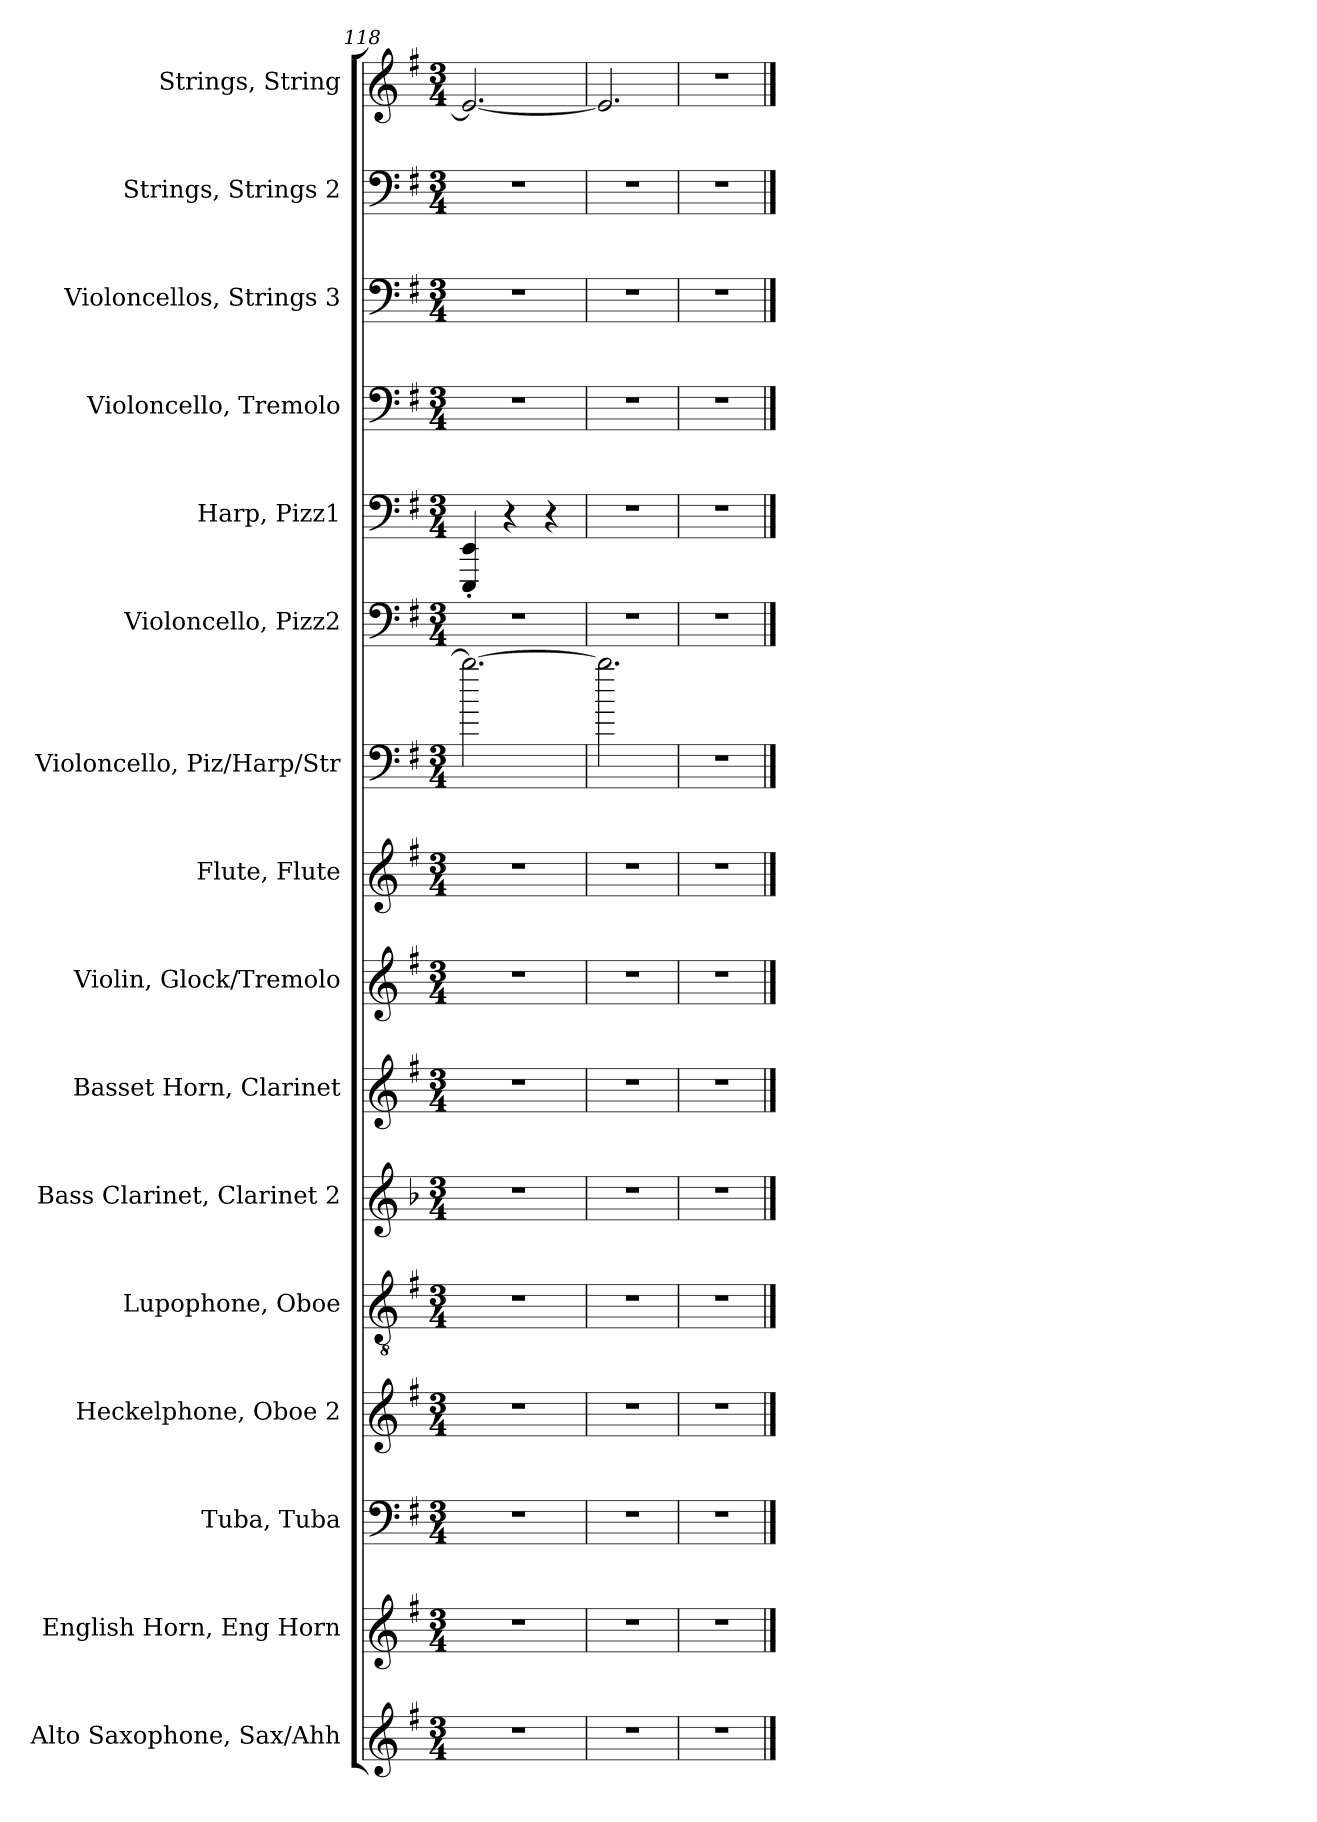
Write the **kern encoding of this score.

**kern	**kern	**kern	**kern	**kern	**kern	**kern	**kern	**kern	**kern	**kern	**kern	**kern	**kern	**kern	**kern
*part16	*part15	*part14	*part13	*part12	*part11	*part10	*part9	*part8	*part7	*part6	*part5	*part4	*part3	*part2	*part1
*staff16	*staff15	*staff14	*staff13	*staff12	*staff11	*staff10	*staff9	*staff8	*staff7	*staff6	*staff5	*staff4	*staff3	*staff2	*staff1
*I"Alto Saxophone, Sax/Ahh	*I"English Horn, Eng Horn	*I"Tuba, Tuba	*I"Heckelphone, Oboe 2	*I"Lupophone, Oboe	*I"Bass Clarinet, Clarinet 2	*I"Basset Horn, Clarinet	*I"Violin, Glock/Tremolo	*I"Flute, Flute	*I"Violoncello, Piz/Harp/Str	*I"Violoncello, Pizz2	*I"Harp, Pizz1	*I"Violoncello, Tremolo	*I"Violoncellos, Strings 3	*I"Strings, Strings 2	*I"Strings, String
*I'A. Sax.	*I'E. Hn.	*I'Tba.	*I'Hph.	*I'Lph.	*I'B. Cl.	*I'Ba. Hn.	*I'Vln.	*I'Fl.	*I'Vc.	*I'Vc.	*I'Hrp.	*I'Vc.	*I'Vcs.	*I'St.	*I'St.
*clefG2	*clefG2	*clefF4	*clefG2	*clefGv2	*clefG2	*clefG2	*clefG2	*clefG2	*clefF4	*clefF4	*clefF4	*clefF4	*clefF4	*clefF4	*clefG2
*ITrd5c9	*ITrd4c7	*	*ITrd7c12	*ITrd7c12	*ITrd8c14	*ITrd4c7	*	*	*	*	*	*	*	*	*
*k[b-e-]	*k[]	*k[f#]	*k[f#]	*k[f#]	*k[b-]	*k[]	*k[f#]	*k[f#]	*k[f#]	*k[f#]	*k[f#]	*k[f#]	*k[f#]	*k[f#]	*k[f#]
*M3/4	*M3/4	*M3/4	*M3/4	*M3/4	*M3/4	*M3/4	*M3/4	*M3/4	*M3/4	*M3/4	*M3/4	*M3/4	*M3/4	*M3/4	*M3/4
=118	=118	=118	=118	=118	=118	=118	=118	=118	=118	=118	=118	=118	=118	=118	=118
2.r	2.r	2.r	2.r	2.r	2.r	2.r	2.r	2.r	2.bb\_	2.r	4EEE/' 4EE/'	2.r	2.r	2.r	2.e/_
.	.	.	.	.	.	.	.	.	.	.	4r	.	.	.	.
.	.	.	.	.	.	.	.	.	.	.	4r	.	.	.	.
=119	=119	=119	=119	=119	=119	=119	=119	=119	=119	=119	=119	=119	=119	=119	=119
2.r	2.r	2.r	2.r	2.r	2.r	2.r	2.r	2.r	2.bb\]	2.r	2.r	2.r	2.r	2.r	2.e/]
=120	=120	=120	=120	=120	=120	=120	=120	=120	=120	=120	=120	=120	=120	=120	=120
2.r	2.r	2.r	2.r	2.r	2.r	2.r	2.r	2.r	2.r	2.r	2.r	2.r	2.r	2.r	2.r
==	==	==	==	==	==	==	==	==	==	==	==	==	==	==	==
*-	*-	*-	*-	*-	*-	*-	*-	*-	*-	*-	*-	*-	*-	*-	*-
